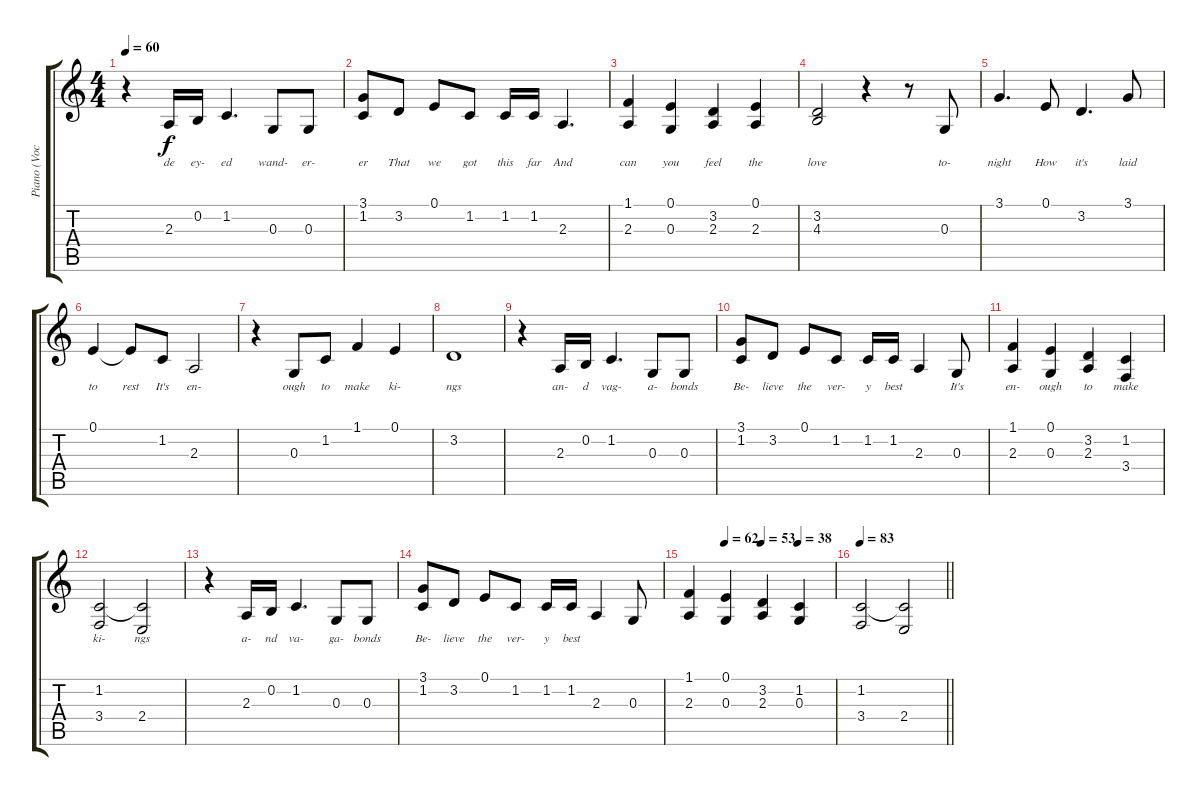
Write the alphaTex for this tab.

\track ("Piano (Vocals)" "Piano (Voc") {instrument acousticgrandpiano}
\staff {score tabs}
\tuning (E4 B3 G3 D3 A2 E2) {hide}
\ts (4 4)
\tempo 60
\clef g2
\ks c
r.4{dy f} 2.3.16{lyrics (0 "de") lyrics (1 "") lyrics (2 "") lyrics (3 "") lyrics (4 "")} 0.2.16{lyrics (0 "ey-") lyrics (1 "") lyrics (2 "") lyrics (3 "") lyrics (4 "")} 1.2.4{d lyrics (0 "ed") lyrics (1 "") lyrics (2 "") lyrics (3 "") lyrics (4 "")} 0.3.8{lyrics (0 "wand-") lyrics (1 "") lyrics (2 "") lyrics (3 "") lyrics (4 "")} 0.3.8{lyrics (0 "er-") lyrics (1 "") lyrics (2 "") lyrics (3 "") lyrics (4 "")} |
(3.1 1.2).8{lyrics (0 "er") lyrics (1 "") lyrics (2 "") lyrics (3 "") lyrics (4 "")} 3.2.8{lyrics (0 "That") lyrics (1 "") lyrics (2 "") lyrics (3 "") lyrics (4 "")} 0.1.8{lyrics (0 "we") lyrics (1 "") lyrics (2 "") lyrics (3 "") lyrics (4 "")} 1.2.8{lyrics (0 "got") lyrics (1 "") lyrics (2 "") lyrics (3 "") lyrics (4 "")} 1.2.16{lyrics (0 "this") lyrics (1 "") lyrics (2 "") lyrics (3 "") lyrics (4 "")} 1.2.16{lyrics (0 "far") lyrics (1 "") lyrics (2 "") lyrics (3 "") lyrics (4 "")} 2.3.4{d lyrics (0 "And") lyrics (1 "") lyrics (2 "") lyrics (3 "") lyrics (4 "")} |
(1.1 2.3).4{lyrics (0 "can") lyrics (1 "") lyrics (2 "") lyrics (3 "") lyrics (4 "")} (0.1 0.3).4{lyrics (0 "you") lyrics (1 "") lyrics (2 "") lyrics (3 "") lyrics (4 "")} (3.2 2.3).4{lyrics (0 "feel") lyrics (1 "") lyrics (2 "") lyrics (3 "") lyrics (4 "")} (0.1 2.3).4{lyrics (0 "the") lyrics (1 "") lyrics (2 "") lyrics (3 "") lyrics (4 "")} |
(3.2 4.3).2{lyrics (0 "love") lyrics (1 "") lyrics (2 "") lyrics (3 "") lyrics (4 "")} r.4 r.8 0.3.8{lyrics (0 "to-") lyrics (1 "") lyrics (2 "") lyrics (3 "") lyrics (4 "")} |
3.1.4{d lyrics (0 "night") lyrics (1 "") lyrics (2 "") lyrics (3 "") lyrics (4 "")} 0.1.8{lyrics (0 "How") lyrics (1 "") lyrics (2 "") lyrics (3 "") lyrics (4 "")} 3.2.4{d lyrics (0 "it's") lyrics (1 "") lyrics (2 "") lyrics (3 "") lyrics (4 "")} 3.1.8{lyrics (0 "laid") lyrics (1 "") lyrics (2 "") lyrics (3 "") lyrics (4 "")} |
0.1.4{lyrics (0 "to") lyrics (1 "") lyrics (2 "") lyrics (3 "") lyrics (4 "")} 0.1{t}.8{lyrics (0 "rest") lyrics (1 "") lyrics (2 "") lyrics (3 "") lyrics (4 "")} 1.2.8{lyrics (0 "It's") lyrics (1 "") lyrics (2 "") lyrics (3 "") lyrics (4 "")} 2.3.2{lyrics (0 "en-") lyrics (1 "") lyrics (2 "") lyrics (3 "") lyrics (4 "")} |
r.4 0.3.8{lyrics (0 "ough") lyrics (1 "") lyrics (2 "") lyrics (3 "") lyrics (4 "")} 1.2.8{lyrics (0 "to") lyrics (1 "") lyrics (2 "") lyrics (3 "") lyrics (4 "")} 1.1.4{lyrics (0 "make") lyrics (1 "") lyrics (2 "") lyrics (3 "") lyrics (4 "")} 0.1.4{lyrics (0 "ki-") lyrics (1 "") lyrics (2 "") lyrics (3 "") lyrics (4 "")} |
3.2.1{lyrics (0 "ngs") lyrics (1 "") lyrics (2 "") lyrics (3 "") lyrics (4 "")} |
r.4 2.3.16{lyrics (0 "an-") lyrics (1 "") lyrics (2 "") lyrics (3 "") lyrics (4 "")} 0.2.16{lyrics (0 "d") lyrics (1 "") lyrics (2 "") lyrics (3 "") lyrics (4 "")} 1.2.4{d lyrics (0 "vag-") lyrics (1 "") lyrics (2 "") lyrics (3 "") lyrics (4 "")} 0.3.8{lyrics (0 "a-") lyrics (1 "") lyrics (2 "") lyrics (3 "") lyrics (4 "")} 0.3.8{lyrics (0 "bonds") lyrics (1 "") lyrics (2 "") lyrics (3 "") lyrics (4 "")} |
(3.1 1.2).8{lyrics (0 "Be-") lyrics (1 "") lyrics (2 "") lyrics (3 "") lyrics (4 "")} 3.2.8{lyrics (0 "lieve") lyrics (1 "") lyrics (2 "") lyrics (3 "") lyrics (4 "")} 0.1.8{lyrics (0 "the") lyrics (1 "") lyrics (2 "") lyrics (3 "") lyrics (4 "")} 1.2.8{lyrics (0 "ver-") lyrics (1 "") lyrics (2 "") lyrics (3 "") lyrics (4 "")} 1.2.16{lyrics (0 "y") lyrics (1 "") lyrics (2 "") lyrics (3 "") lyrics (4 "")} 1.2.16{lyrics (0 "best") lyrics (1 "") lyrics (2 "") lyrics (3 "") lyrics (4 "")} 2.3.4{lyrics (0 "") lyrics (1 "") lyrics (2 "") lyrics (3 "") lyrics (4 "")} 0.3.8{lyrics (0 "It's") lyrics (1 "") lyrics (2 "") lyrics (3 "") lyrics (4 "")} |
(1.1 2.3).4{lyrics (0 "en-") lyrics (1 "") lyrics (2 "") lyrics (3 "") lyrics (4 "")} (0.1 0.3).4{lyrics (0 "ough") lyrics (1 "") lyrics (2 "") lyrics (3 "") lyrics (4 "")} (3.2 2.3).4{lyrics (0 "to") lyrics (1 "") lyrics (2 "") lyrics (3 "") lyrics (4 "")} (1.2 3.4).4{lyrics (0 "make") lyrics (1 "") lyrics (2 "") lyrics (3 "") lyrics (4 "")} |
(1.2 3.4).2{lyrics (0 "ki-") lyrics (1 "") lyrics (2 "") lyrics (3 "") lyrics (4 "")} (1.2{t} 2.4).2{lyrics (0 "ngs") lyrics (1 "") lyrics (2 "") lyrics (3 "") lyrics (4 "")} |
r.4 2.3.16{lyrics (0 "a-") lyrics (1 "") lyrics (2 "") lyrics (3 "") lyrics (4 "")} 0.2.16{lyrics (0 "nd") lyrics (1 "") lyrics (2 "") lyrics (3 "") lyrics (4 "")} 1.2.4{d lyrics (0 "va-") lyrics (1 "") lyrics (2 "") lyrics (3 "") lyrics (4 "")} 0.3.8{lyrics (0 "ga-") lyrics (1 "") lyrics (2 "") lyrics (3 "") lyrics (4 "")} 0.3.8{lyrics (0 "bonds") lyrics (1 "") lyrics (2 "") lyrics (3 "") lyrics (4 "")} |
(3.1 1.2).8{lyrics (0 "Be-") lyrics (1 "") lyrics (2 "") lyrics (3 "") lyrics (4 "")} 3.2.8{lyrics (0 "lieve") lyrics (1 "") lyrics (2 "") lyrics (3 "") lyrics (4 "")} 0.1.8{lyrics (0 "the") lyrics (1 "") lyrics (2 "") lyrics (3 "") lyrics (4 "")} 1.2.8{lyrics (0 "ver-") lyrics (1 "") lyrics (2 "") lyrics (3 "") lyrics (4 "")} 1.2.16{lyrics (0 "y") lyrics (1 "") lyrics (2 "") lyrics (3 "") lyrics (4 "")} 1.2.16{lyrics (0 "best") lyrics (1 "") lyrics (2 "") lyrics (3 "") lyrics (4 "")} 2.3.4{lyrics (0 "") lyrics (1 "") lyrics (2 "") lyrics (3 "") lyrics (4 "")} 0.3.8{lyrics (0 "") lyrics (1 "") lyrics (2 "") lyrics (3 "") lyrics (4 "")} |
\tempo (62 0.25)
\tempo (53 0.5)
\tempo (38 0.75)
(1.1 2.3).4{lyrics (0 "") lyrics (1 "") lyrics (2 "") lyrics (3 "") lyrics (4 "")} (0.1 0.3).4{lyrics (0 "") lyrics (1 "") lyrics (2 "") lyrics (3 "") lyrics (4 "")} (3.2 2.3).4{lyrics (0 "") lyrics (1 "") lyrics (2 "") lyrics (3 "") lyrics (4 "")} (1.2 0.3).4{lyrics (0 "") lyrics (1 "") lyrics (2 "") lyrics (3 "") lyrics (4 "")} |
\tempo 83
\barLineRight lightlight
(1.2 3.4).2{lyrics (0 "") lyrics (1 "") lyrics (2 "") lyrics (3 "") lyrics (4 "")} (1.2{t} 2.4).2{lyrics (0 "") lyrics (1 "") lyrics (2 "") lyrics (3 "") lyrics (4 "")}
